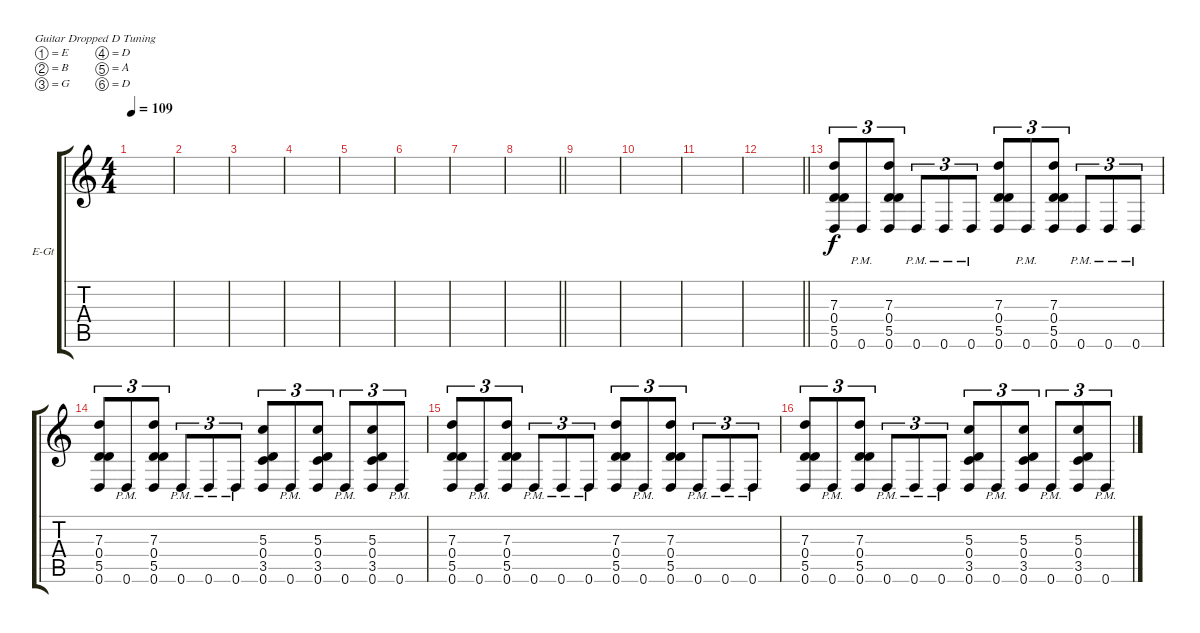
\bracketExtendMode groupsimilarinstruments
\firstSystemTrackNameOrientation horizontal
\otherSystemsTrackNameOrientation horizontal
\track ("Clean-guitar (Paul)" "E-Gt") {instrument electricguitarclean}
\staff {score tabs}
\tuning (E4 B3 G3 D3 A2 D2)
\ts (4 4)
\tempo 109
\clef g2
\scale
0.333333
\ks c
|
\scale
0.333333 |
\scale
0.333333 |
\scale
0.333333 |
\scale
0.333333 |
\scale
0.333333 |
\scale
0.333333 |
\scale
0.333333
\barLineRight lightlight
|
\scale
0.333333 |
\scale
0.333333 |
\scale
0.333333 |
\scale
0.333333
\barLineRight lightlight
|
\scale
0.333333 (7.3 0.4 5.5 0.6).8{tu (3 2)} 0.6{pm}.8{tu (3 2)} (7.3 0.4 5.5 0.6).8{tu (3 2)} 0.6{pm}.8{tu (3 2)} 0.6{pm}.8{tu (3 2)} 0.6{pm}.8{tu (3 2)} (7.3 0.4 5.5 0.6).8{tu (3 2)} 0.6{pm}.8{tu (3 2)} (7.3 0.4 5.5 0.6).8{tu (3 2)} 0.6{pm}.8{tu (3 2)} 0.6{pm}.8{tu (3 2)} 0.6{pm}.8{tu (3 2)} |
\scale
0.333333 (7.3 0.4 5.5 0.6).8{tu (3 2)} 0.6{pm}.8{tu (3 2)} (7.3 0.4 5.5 0.6).8{tu (3 2)} 0.6{pm}.8{tu (3 2)} 0.6{pm}.8{tu (3 2)} 0.6{pm}.8{tu (3 2)} (5.3 0.4 3.5 0.6).8{tu (3 2)} 0.6{pm}.8{tu (3 2)} (5.3 0.4 3.5 0.6).8{tu (3 2)} 0.6{pm}.8{tu (3 2)} (5.3 0.4 3.5 0.6).8{tu (3 2)} 0.6{pm}.8{tu (3 2)} |
\scale
0.333333 (7.3 0.4 5.5 0.6).8{tu (3 2)} 0.6{pm}.8{tu (3 2)} (7.3 0.4 5.5 0.6).8{tu (3 2)} 0.6{pm}.8{tu (3 2)} 0.6{pm}.8{tu (3 2)} 0.6{pm}.8{tu (3 2)} (7.3 0.4 5.5 0.6).8{tu (3 2)} 0.6{pm}.8{tu (3 2)} (7.3 0.4 5.5 0.6).8{tu (3 2)} 0.6{pm}.8{tu (3 2)} 0.6{pm}.8{tu (3 2)} 0.6{pm}.8{tu (3 2)} |
\scale
0.333333 (7.3 0.4 5.5 0.6).8{tu (3 2)} 0.6{pm}.8{tu (3 2)} (7.3 0.4 5.5 0.6).8{tu (3 2)} 0.6{pm}.8{tu (3 2)} 0.6{pm}.8{tu (3 2)} 0.6{pm}.8{tu (3 2)} (5.3 0.4 3.5 0.6).8{tu (3 2)} 0.6{pm}.8{tu (3 2)} (5.3 0.4 3.5 0.6).8{tu (3 2)} 0.6{pm}.8{tu (3 2)} (5.3 0.4 3.5 0.6).8{tu (3 2)} 0.6{pm}.8{tu (3 2)}
